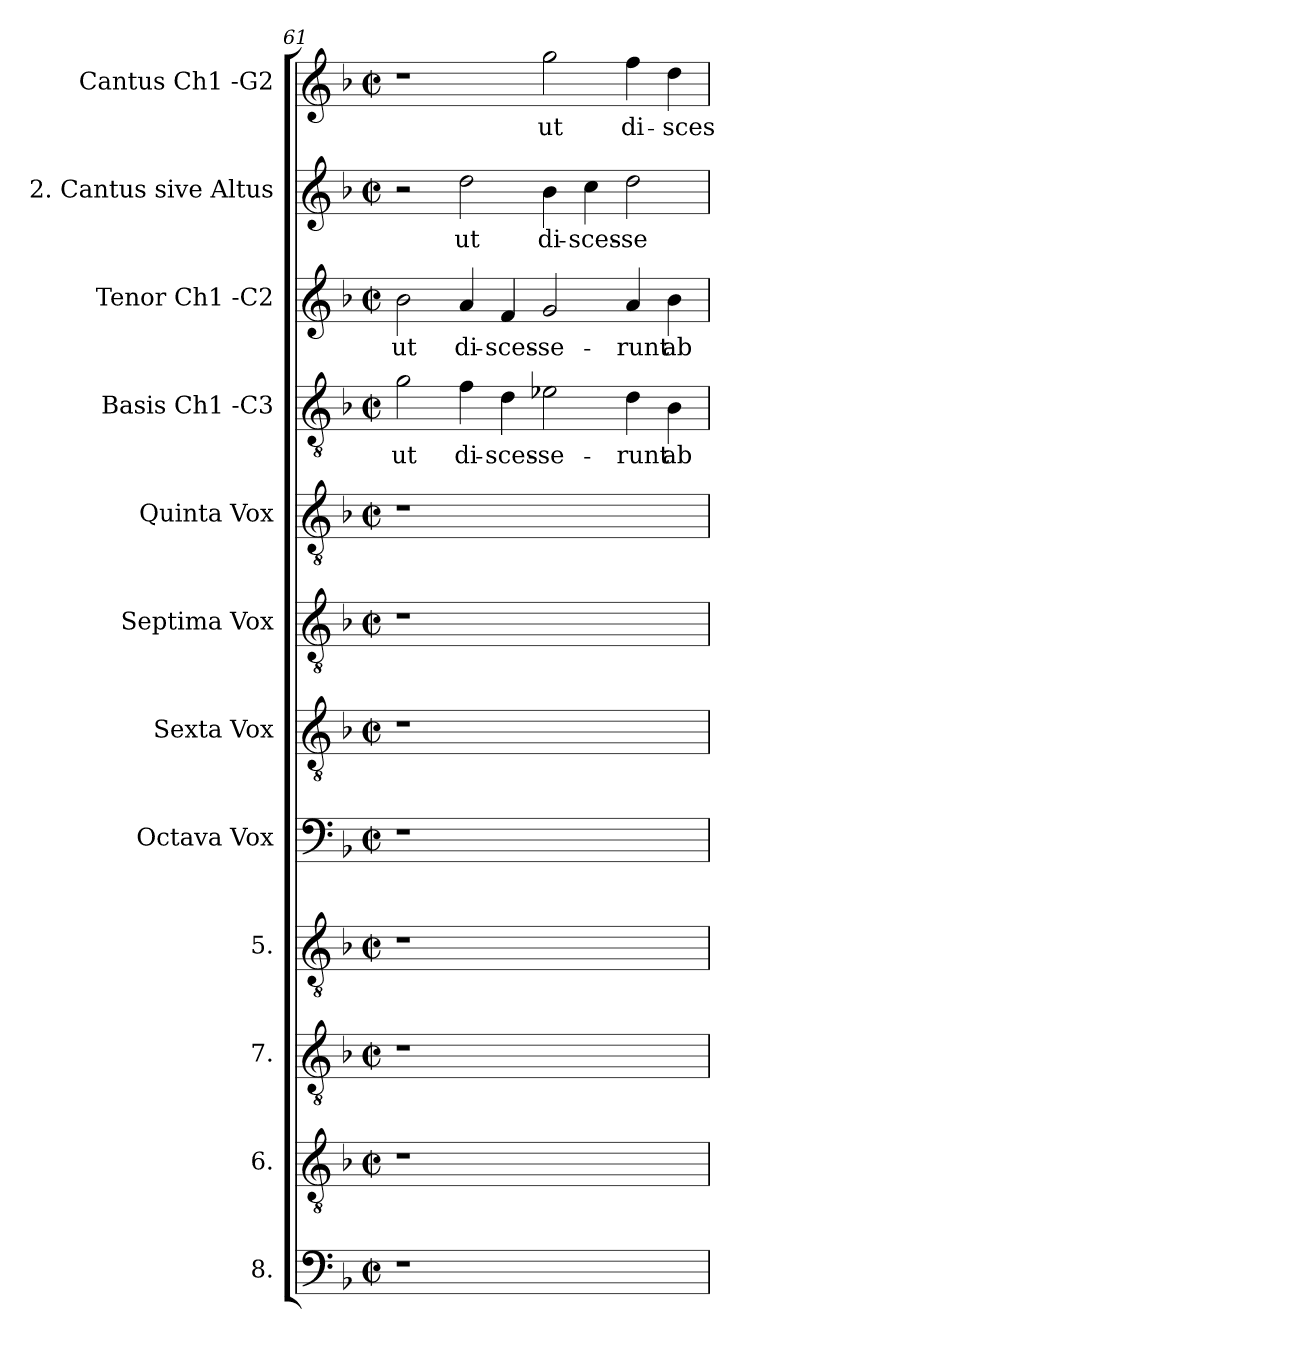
**kern	**kern	**kern	**kern	**kern	**kern	**kern	**kern	**kern	**text	**kern	**text	**kern	**text	**kern	**text
*part12	*part11	*part10	*part9	*part8	*part7	*part6	*part5	*part4	*part4	*part3	*part3	*part2	*part2	*part1	*part1
*staff12	*staff11	*staff10	*staff9	*staff8	*staff7	*staff6	*staff5	*staff4	*staff4	*staff3	*staff3	*staff2	*staff2	*staff1	*staff1
*I"8.	*I"6.	*I"7.	*I"5.	*I"Octava  Vox	*I"Sexta  Vox	*I"Septima  Vox	*I"Quinta  Vox	*I"Basis  Ch1 -C3	*	*I"Tenor  Ch1 -C2	*	*I"2. Cantus sive  Altus	*	*I"Cantus  Ch1 -G2	*
*	*	*	*	*	*	*	*	*I'B	*	*I'T	*	*I'A	*	*I'C	*
*clefF4	*clefGv2	*clefGv2	*clefGv2	*clefF4	*clefGv2	*clefGv2	*clefGv2	*clefGv2	*	*clefG2	*	*clefG2	*	*clefG2	*
*k[b-]	*k[b-]	*k[b-]	*k[b-]	*k[b-]	*k[b-]	*k[b-]	*k[b-]	*k[b-]	*	*k[b-]	*	*k[b-]	*	*k[b-]	*
*F:	*F:	*F:	*F:	*F:	*F:	*F:	*F:	*F:	*	*F:	*	*F:	*	*F:	*
*M2/2	*M2/2	*M2/2	*M2/2	*M2/2	*M2/2	*M2/2	*M2/2	*M2/2	*	*M2/2	*	*M2/2	*	*M2/2	*
*met(c|)	*met(c|)	*met(c|)	*met(c|)	*met(c|)	*met(c|)	*met(c|)	*met(c|)	*met(c|)	*	*met(c|)	*	*met(c|)	*	*met(c|)	*
=61	=61	=61	=61	=61	=61	=61	=61	=61	=61	=61	=61	=61	=61	=61	=61
!	!	!	!	!	!	!	!	!	!LO:LY:b:cj	!	!LO:LY:b:cj	!	!	!	!
1r	1r	1r	1r	1r	1r	1r	1r	2g\	ut	2b-\	ut	2r	.	1r	.
!	!	!	!	!	!	!	!	!	!LO:LY:b:cj	!	!LO:LY:b:cj	!	!LO:LY:b:cj	!	!
.	.	.	.	.	.	.	.	4f\	di-	4a/	di-	2dd\	ut	.	.
!	!	!	!	!	!	!	!	!	!LO:LY:b:cj	!	!LO:LY:b:cj	!	!	!	!
.	.	.	.	.	.	.	.	4d\	-sces-	4f/	-sces-	.	.	.	.
!	!	!	!	!	!	!	!	!	!LO:LY:b:cj	!	!LO:LY:b:cj	!	!LO:LY:b:cj	!	!LO:LY:b:cj
1ryy	1ryy	1ryy	1ryy	1ryy	1ryy	1ryy	1ryy	2e-X\	-se-	2g/	-se-	4b-\	di-	2gg\	ut
!	!	!	!	!	!	!	!	!	!	!	!	!	!LO:LY:b:cj	!	!
.	.	.	.	.	.	.	.	.	.	.	.	4cc\	-sces-	.	.
!	!	!	!	!	!	!	!	!	!LO:LY:b:cj	!	!LO:LY:b:cj	!	!LO:LY:b:cj	!	!LO:LY:b:cj
.	.	.	.	.	.	.	.	4d\	-runt	4a/	-runt	2dd\	-se-	4ff\	di-
!	!	!	!	!	!	!	!	!	!LO:LY:b:cj	!	!LO:LY:b:cj	!	!	!	!LO:LY:b:cj
.	.	.	.	.	.	.	.	4B-\	ab	4b-\	ab	.	.	4dd\	-sces-
=	=	=	=	=	=	=	=	=	=	=	=	=	=	=	=
*-	*-	*-	*-	*-	*-	*-	*-	*-	*-	*-	*-	*-	*-	*-	*-
